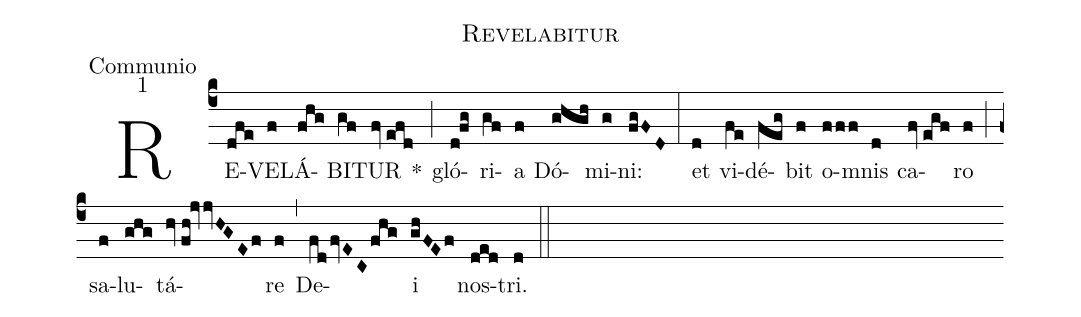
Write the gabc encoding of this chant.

name:Revelabitur;
office-part:Communio;
mode:1;
%%
(c4) RE(dfe)VE(f)LÁ(fhg)BI(gf)TUR(fv//efd) *(;) gló(d!fg)ri(gf)a(f) Dó(ghgh)mi(g)ni:(fgFD) (:) et(d) vi(fe)dé(feg)bit(f) o(fff)mnis(d) ca(fv//egf)ro(f) (;) sa(f)lu(ghg)tá(hv//fh!jvvHGEf)re(f) (,) De(fd/fvEC/fhg)i(ghFEf) nos(ded)tri.(d) (::)
